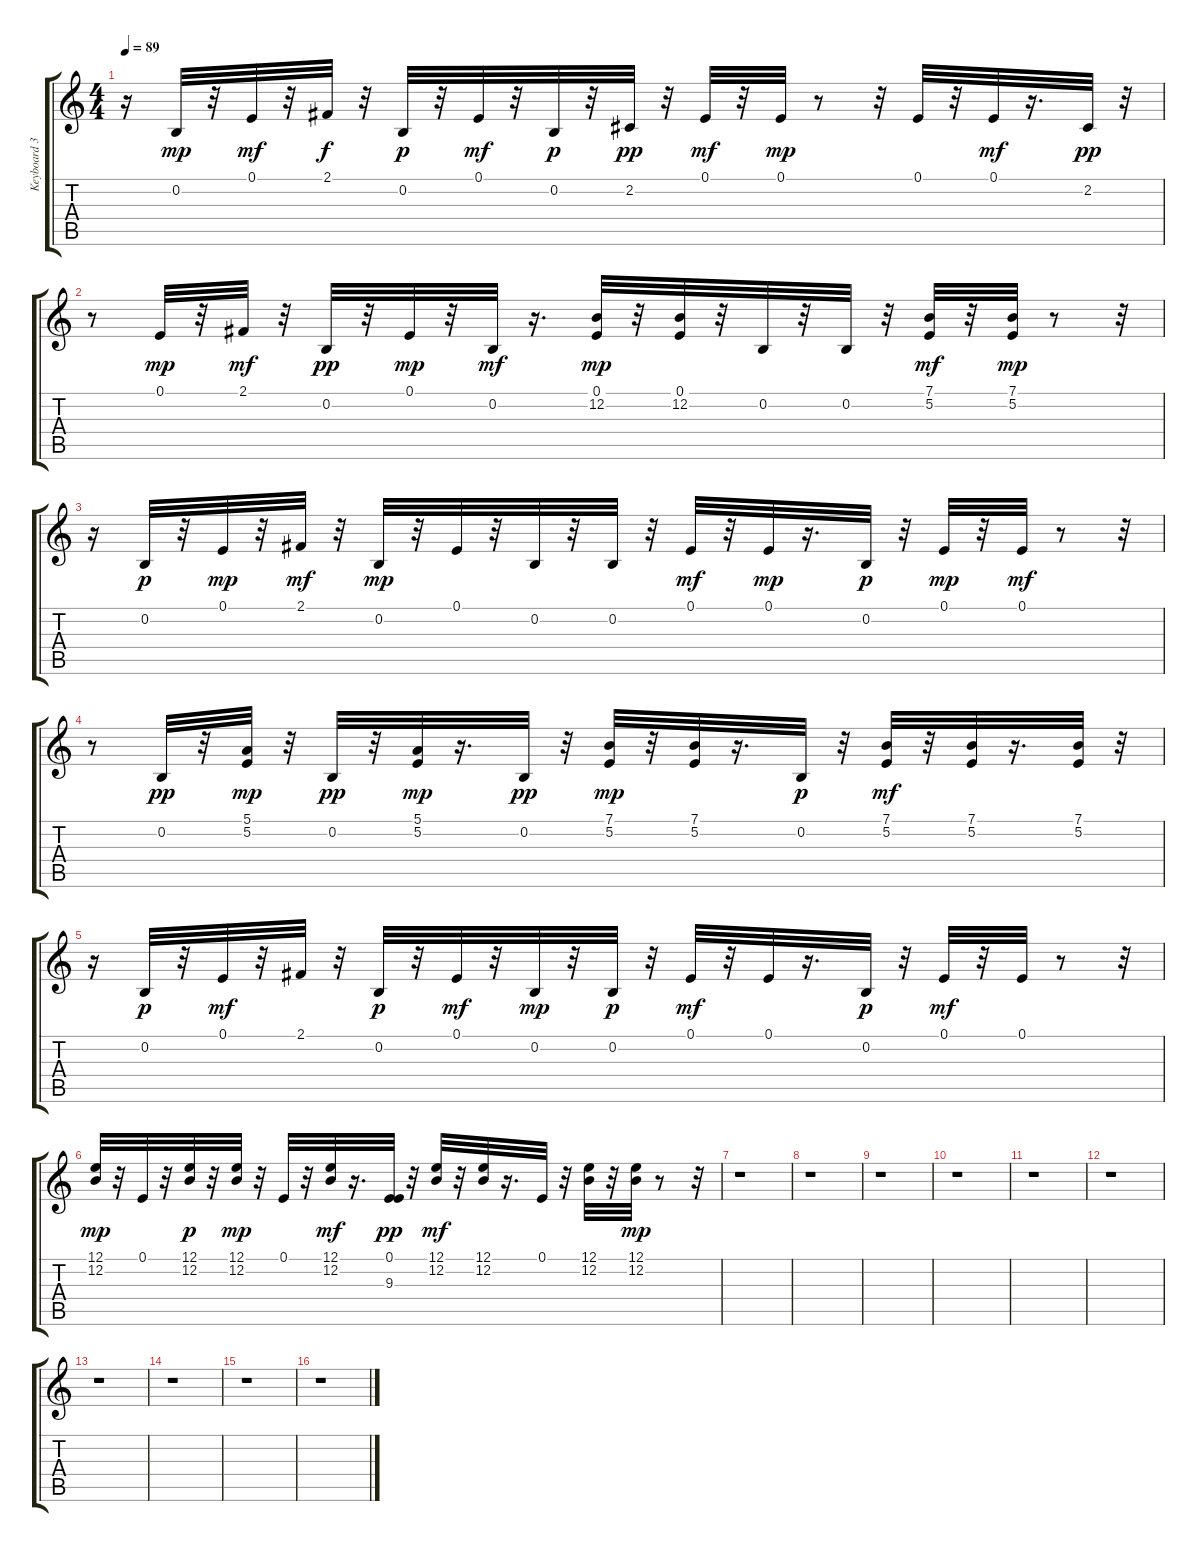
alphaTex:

\track ("Keyboard 3" "Keyboard 3") {instrument rockorgan}
\staff {score tabs}
\tuning (E4 B3 G3 D3 A2 E2) {hide}
\ts (4 4)
\tempo 89
\clef g2
\ks c
r.16{dy mf} 0.2.32{dy mp} r.32 0.1.32{dy mf} r.32 2.1.32{dy f} r.32 0.2.32{dy p} r.32 0.1.32{dy mf} r.32 0.2.32{dy p} r.32 2.2.32{dy pp} r.32 0.1.32{dy mf} r.32 0.1.32{dy mp} r.8 r.32 0.1.32 r.32 0.1.32{dy mf} r.16{d} 2.2.32{dy pp} r.32 |
r.8 0.1.32{dy mp} r.32 2.1.32{dy mf} r.32 0.2.32{dy pp} r.32 0.1.32{dy mp} r.32 0.2.32{dy mf} r.16{d} (0.1 12.2).32{dy mp} r.32 (0.1 12.2).32 r.32 0.2.32 r.32 0.2.32 r.32 (7.1 5.2).32{dy mf} r.32 (7.1 5.2).32{dy mp} r.8 r.32 |
r.16 0.2.32{dy p} r.32 0.1.32{dy mp} r.32 2.1.32{dy mf} r.32 0.2.32{dy mp} r.32 0.1.32 r.32 0.2.32 r.32 0.2.32 r.32 0.1.32{dy mf} r.32 0.1.32{dy mp} r.16{d} 0.2.32{dy p} r.32 0.1.32{dy mp} r.32 0.1.32{dy mf} r.8 r.32 |
r.8 0.2.32{dy pp} r.32 (5.1 5.2).32{dy mp} r.32 0.2.32{dy pp} r.32 (5.1 5.2).32{dy mp} r.16{d} 0.2.32{dy pp} r.32 (7.1 5.2).32{dy mp} r.32 (7.1 5.2).32 r.16{d} 0.2.32{dy p} r.32 (7.1 5.2).32{dy mf} r.32 (7.1 5.2).32 r.16{d} (7.1 5.2).32 r.32 |
r.16 0.2.32{dy p} r.32 0.1.32{dy mf} r.32 2.1.32 r.32 0.2.32{dy p} r.32 0.1.32{dy mf} r.32 0.2.32{dy mp} r.32 0.2.32{dy p} r.32 0.1.32{dy mf} r.32 0.1.32 r.16{d} 0.2.32{dy p} r.32 0.1.32{dy mf} r.32 0.1.32 r.8 r.32 |
(12.1 12.2).32{dy mp} r.32 0.1.32 r.32 (12.1 12.2).32{dy p} r.32 (12.1 12.2).32{dy mp} r.32 0.1.32 r.32 (12.1 12.2).32{dy mf} r.16{d} (0.1 9.3).32{dy pp} r.32 (12.1 12.2).32{dy mf} r.32 (12.1 12.2).32 r.16{d} 0.1.32 r.32 (12.1 12.2).32 r.32 (12.1 12.2).32{dy mp} r.8 r.32 |
r.1 |
r.1 |
r.1 |
r.1 |
r.1 |
r.1 |
r.1 |
r.1 |
r.1 |
r.1
